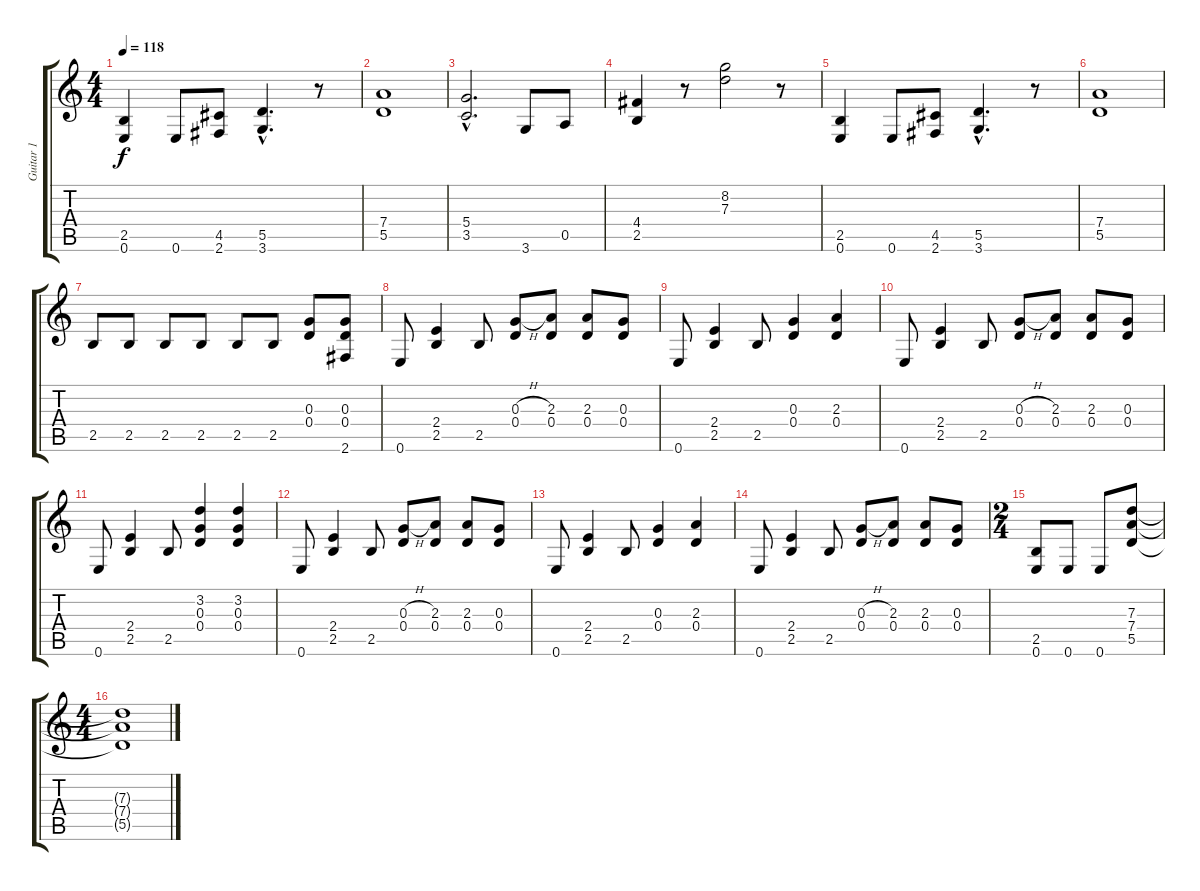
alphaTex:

\track ("Guitar 1" "Guitar 1") {instrument distortionguitar}
\staff {score tabs}
\tuning (E4 B3 G3 D3 A2 E2) {hide}
\ts (4 4)
\tempo 118
\clef g2
\ks c
(2.5 0.6).4{dy f} 0.6.8 (4.5 2.6).8 (5.5{hac} 3.6{hac}).4{d} r.8 |
(7.4 5.5).1 |
(5.4{hac} 3.5{hac}).2{d} 3.6.8 0.5.8 |
(4.4 2.5).4 r.8 (8.2 7.3).2 r.8 |
(2.5 0.6).4 0.6.8 (4.5 2.6).8 (5.5{hac} 3.6{hac}).4{d} r.8 |
(7.4 5.5).1 |
2.5.8 2.5.8 2.5.8 2.5.8 2.5.8 2.5.8 (0.3 0.4).8 (0.3 0.4 2.6).8 |
0.6.8 (2.4 2.5).4 2.5.8 (0.3{h} 0.4).8 (2.3 0.4).8 (2.3 0.4).8 (0.3 0.4).8 |
0.6.8 (2.4 2.5).4 2.5.8 (0.3 0.4).4 (2.3 0.4).4 |
0.6.8 (2.4 2.5).4 2.5.8 (0.3{h} 0.4).8 (2.3 0.4).8 (2.3 0.4).8 (0.3 0.4).8 |
0.6.8 (2.4 2.5).4 2.5.8 (3.2 0.3 0.4).4 (3.2 0.3 0.4).4 |
0.6.8 (2.4 2.5).4 2.5.8 (0.3{h} 0.4).8 (2.3 0.4).8 (2.3 0.4).8 (0.3 0.4).8 |
0.6.8 (2.4 2.5).4 2.5.8 (0.3 0.4).4 (2.3 0.4).4 |
0.6.8 (2.4 2.5).4 2.5.8 (0.3{h} 0.4).8 (2.3 0.4).8 (2.3 0.4).8 (0.3 0.4).8 |
\ts (2 4)
(2.5 0.6).8 0.6.8 0.6.8 (7.3 7.4 5.5).8 |
\ts (4 4)
(7.3{t} 7.4{t} 5.5{t}).1
